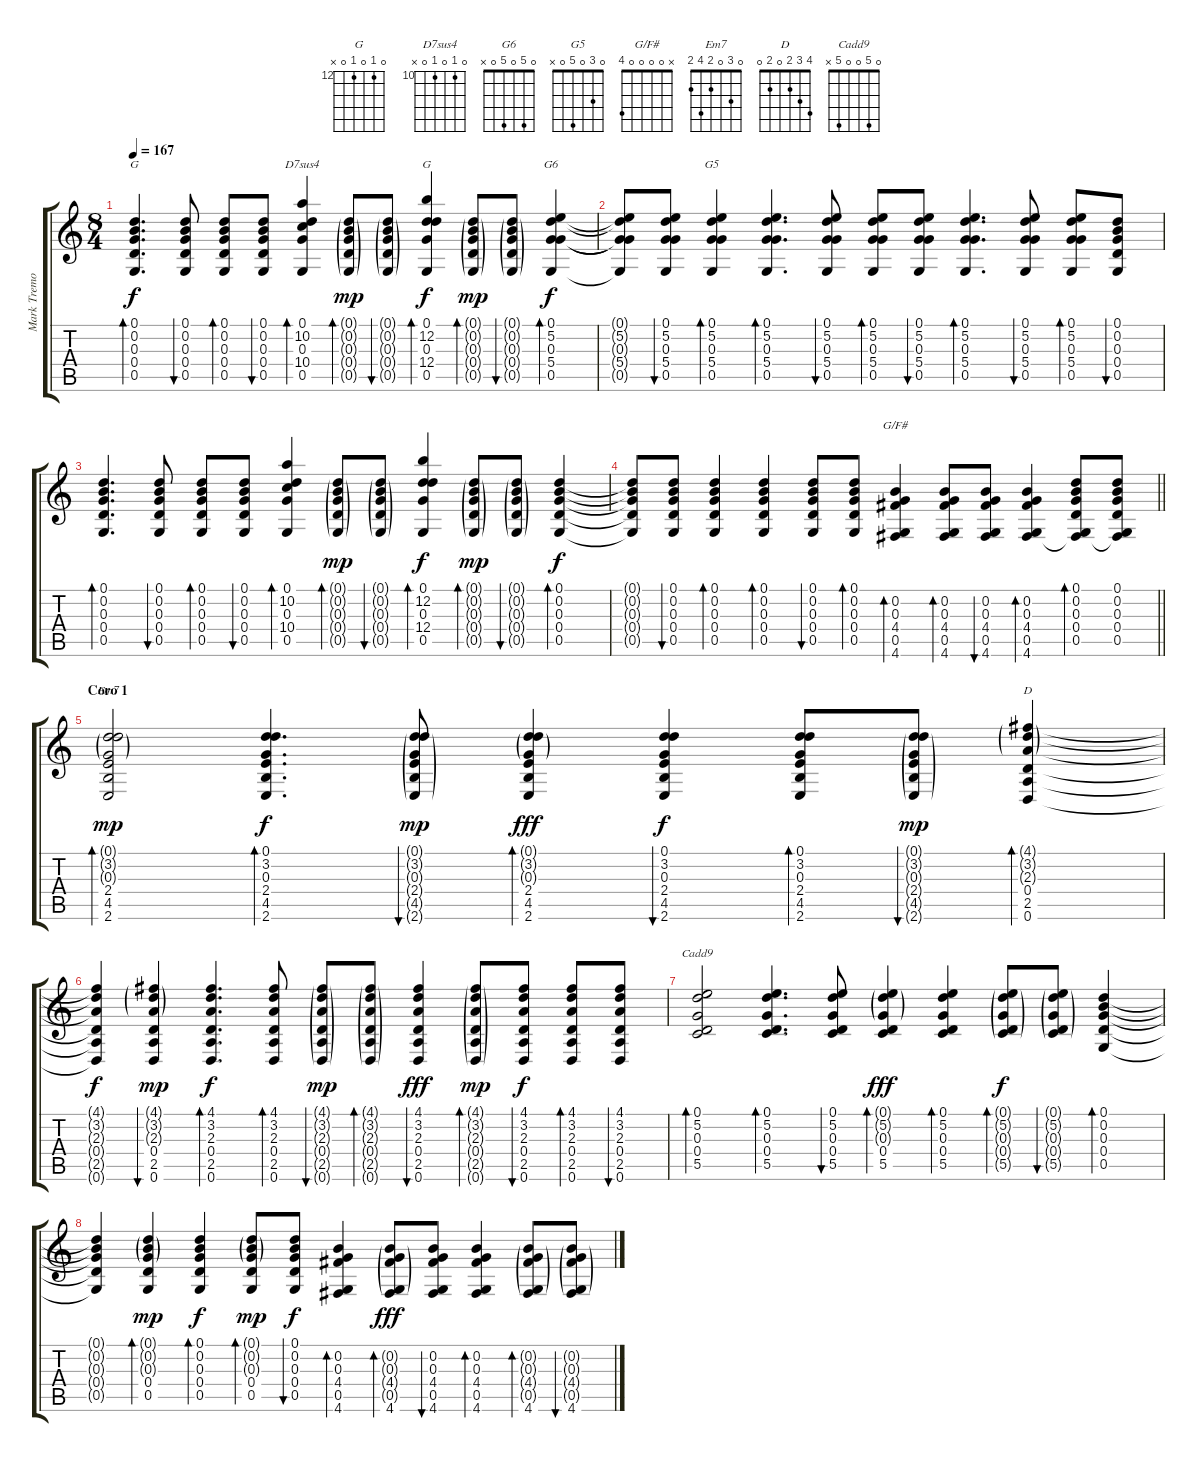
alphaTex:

\track ("Mark Tremonti [Overdubbed Guitar]" "Mark Tremo") {instrument electricguitarclean}
\staff {score tabs}
\tuning (D4 B3 G3 D3 G2 D2) {hide}
\chord ("G" 0 0 0 0 0 x)
\chord ("D7sus4" 0 10 0 10 0 x) {firstfret 10}
\chord ("G" 0 12 0 12 0 x) {firstfret 12}
\chord ("G6" 0 5 0 5 0 x)
\chord ("G5" 0 3 0 5 0 x)
\chord ("G/F#" x 0 0 0 0 4)
\chord ("Em7" 0 3 0 2 4 2)
\chord ("D" 4 3 2 0 2 0)
\chord ("Cadd9" 0 5 0 0 5 x)
\ts (8 4)
\tempo 167
\clef g2
\ks c
(0.1 0.2 0.3 0.4 0.5).4{d bd 30 ch "G" dy f} (0.1 0.2 0.3 0.4 0.5).8{bu 30} (0.1 0.2 0.3 0.4 0.5).8{bd 30} (0.1 0.2 0.3 0.4 0.5).8{bu 30} (0.1 10.2 0.3 10.4 0.5).4{bd 30 ch "D7sus4"} (0.1{g} 0.2{g} 0.3{g} 0.4{g} 0.5{g}).8{bd 30 dy mp} (0.1{g} 0.2{g} 0.3{g} 0.4{g} 0.5{g}).8{bu 30} (0.1 12.2 0.3 12.4 0.5).4{bd 30 ch "G" dy f} (0.1{g} 0.2{g} 0.3{g} 0.4{g} 0.5{g}).8{bd 30 dy mp} (0.1{g} 0.2{g} 0.3{g} 0.4{g} 0.5{g}).8{bu 30} (0.1 5.2 0.3 5.4 0.5).4{bd 60 ch "G6" dy f} |
(0.1{t} 5.2{t} 0.3{t} 5.4{t} 0.5{t}).8 (0.1 5.2 0.3 5.4 0.5).8{bu 30} (0.1 5.2 0.3 5.4 0.5).4{bd 30 ch "G5"} (0.1 5.2 0.3 5.4 0.5).4{d bd 30} (0.1 5.2 0.3 5.4 0.5).8{bu 30} (0.1 5.2 0.3 5.4 0.5).8{bd 30} (0.1 5.2 0.3 5.4 0.5).8{bu 30} (0.1 5.2 0.3 5.4 0.5).4{d bd 30} (0.1 5.2 0.3 5.4 0.5).8{bu 30} (0.1 5.2 0.3 5.4 0.5).8{bd 30} (0.1 0.2 0.3 0.4 0.5).8{bu 30} |
(0.1 0.2 0.3 0.4 0.5).4{d bd 60} (0.1 0.2 0.3 0.4 0.5).8{bu 30} (0.1 0.2 0.3 0.4 0.5).8{bd 30} (0.1 0.2 0.3 0.4 0.5).8{bu 30} (0.1 10.2 0.3 10.4 0.5).4{bd 30} (0.1{g} 0.2{g} 0.3{g} 0.4{g} 0.5{g}).8{bd 30 dy mp} (0.1{g} 0.2{g} 0.3{g} 0.4{g} 0.5{g}).8{bu 30} (0.1 12.2 0.3 12.4 0.5).4{bd 30 dy f} (0.1{g} 0.2{g} 0.3{g} 0.4{g} 0.5{g}).8{bd 30 dy mp} (0.1{g} 0.2{g} 0.3{g} 0.4{g} 0.5{g}).8{bu 30} (0.1 0.2 0.3 0.4 0.5).4{bd 60 dy f} |
\barLineRight lightlight
(0.1{t} 0.2{t} 0.3{t} 0.4{t} 0.5{t}).8 (0.1 0.2 0.3 0.4 0.5).8{bu 30} (0.1 0.2 0.3 0.4 0.5).4{bd 30} (0.1 0.2 0.3 0.4 0.5).4{bd 30} (0.1 0.2 0.3 0.4 0.5).8{bu 30} (0.1 0.2 0.3 0.4 0.5).8{bd 30} (0.2 0.3 4.4 0.5 4.6).4{bd 60 ch "G/F#"} (0.2 0.3 4.4 0.5 4.6).8{bd 60} (0.2 0.3 4.4 0.5 4.6).8{bu 60} (0.2 0.3 4.4 0.5 4.6).4{bd 60} (0.1 0.2 0.3 0.4 0.5 4.6{t}).8{bd 30} (0.1 0.2 0.3 0.4 0.5 4.6{t}).8 |
\section ("" "Coro 1")
(0.1{g} 3.2{g} 0.3{g} 2.4 4.5 2.6).2{bd 60 ch "Em7" dy mp} (0.1 3.2 0.3 2.4 4.5 2.6).4{d bd 60 dy f} (0.1{g} 3.2{g} 0.3{g} 2.4{g} 4.5{g} 2.6{g}).8{bu 30 dy mp} (0.1{g} 3.2{g} 0.3{g} 2.4 4.5 2.6).4{bd 30 dy fff} (0.1 3.2 0.3 2.4 4.5 2.6).4{bu 30 dy f} (0.1 3.2 0.3 2.4 4.5 2.6).8{bd 30} (0.1{g} 3.2{g} 0.3{g} 2.4{g} 4.5{g} 2.6{g}).8{bu 30 dy mp} (4.1{g} 3.2{g} 2.3{g} 0.4 2.5 0.6).4{bd 30 ch "D"} |
(4.1{t} 3.2{t} 2.3{t} 0.4{t} 2.5{t} 0.6{t}).4{dy f} (4.1{g} 3.2{g} 2.3{g} 0.4 2.5 0.6).4{bu 30 dy mp} (4.1 3.2 2.3 0.4 2.5 0.6).4{d bd 30 dy f} (4.1 3.2 2.3 0.4 2.5 0.6).8{bd 30} (4.1{g} 3.2{g} 2.3{g} 0.4{g} 2.5{g} 0.6{g}).8{bu 30 dy mp} (4.1{g} 3.2{g} 2.3{g} 0.4{g} 2.5{g} 0.6{g}).8{bd 30} (4.1 3.2 2.3 0.4 2.5 0.6).4{bu 30 dy fff} (4.1{g} 3.2{g} 2.3{g} 0.4{g} 2.5{g} 0.6{g}).8{bd 30 dy mp} (4.1 3.2 2.3 0.4 2.5 0.6).8{bu 30 dy f} (4.1 3.2 2.3 0.4 2.5 0.6).8{bd 30} (4.1 3.2 2.3 0.4 2.5 0.6).8{bu 30} |
(0.1 5.2 0.3 0.4 5.5).2{bd 30 ch "Cadd9"} (0.1 5.2 0.3 0.4 5.5).4{d bd 30} (0.1 5.2 0.3 0.4 5.5).8{bu 30} (0.1{g} 5.2{g} 0.3{g} 0.4 5.5).4{bd 30 dy fff} (0.1 5.2 0.3 0.4 5.5).4{bd 30} (0.1{g} 5.2{g} 0.3{g} 0.4{g} 5.5{g}).8{bd 60 dy f} (0.1{g} 5.2{g} 0.3{g} 0.4{g} 5.5{g}).8{bu 60} (0.1 0.2 0.3 0.4 0.5).4{bd 60} |
(0.1{t} 0.2{t} 0.3{t} 0.4{t} 0.5{t}).4 (0.1{g} 0.2{g} 0.3{g} 0.4 0.5).4{bd 30 dy mp} (0.1 0.2 0.3 0.4 0.5).4{bd 30 dy f} (0.1{g} 0.2{g} 0.3{g} 0.4 0.5).8{bd 30 dy mp} (0.1 0.2 0.3 0.4 0.5).8{bu 30 dy f} (0.2 0.3 4.4 0.5 4.6).4{bd 30} (0.2{g} 0.3{g} 4.4{g} 0.5{g} 4.6).8{bd 30 dy fff} (0.2 0.3 4.4 0.5 4.6).8{bu 30} (0.2 0.3 4.4 0.5 4.6).4{bd 30} (0.2{g} 0.3{g} 4.4{g} 0.5{g} 4.6).8{bd 30} (0.2{g} 0.3{g} 4.4{g} 0.5{g} 4.6).8{bu 30}
